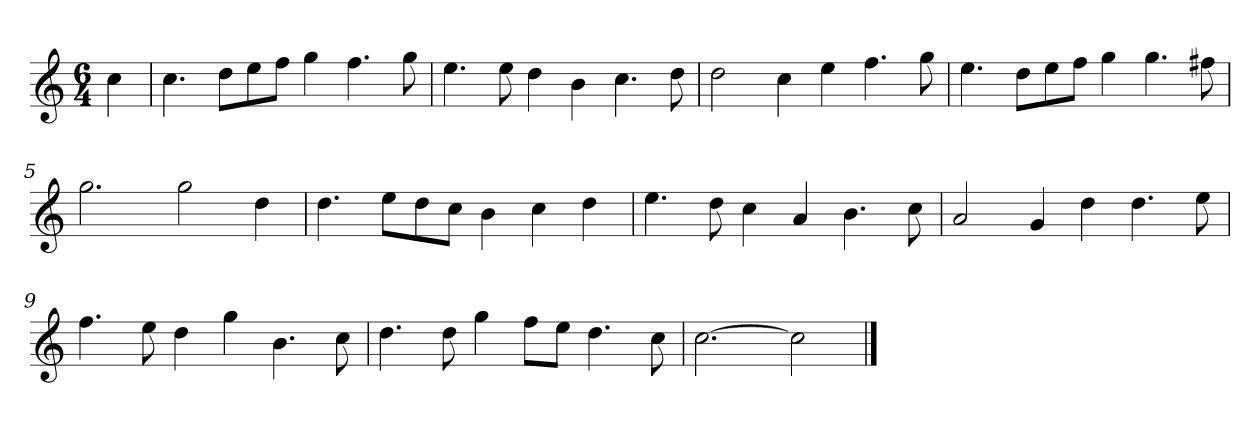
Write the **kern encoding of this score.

**kern
*part1
*staff1
*k[]
*M6/4
*MM120
=
4cc
=1
4.cc
8ddL
8ee
8ffJ
4gg
4.ff
8gg
=2
4.ee
8ee
4dd
4b
4.cc
8dd
=3
2dd
4cc
4ee
4.ff
8gg
=4
4.ee
8ddL
8ee
8ffJ
4gg
4.gg
8ff#X
=5
2.gg
2gg
4dd
=6
4.dd
8eeL
8dd
8ccJ
4b
4cc
4dd
=7
4.ee
8dd
4cc
4a
4.b
8cc
=8
2a
4g
4dd
4.dd
8ee
=9
4.ff
8ee
4dd
4gg
4.b
8cc
=10
4.dd
8dd
4gg
8ffL
8eeJ
4.dd
8cc
=11
[2.cc
2cc]
==
*-
